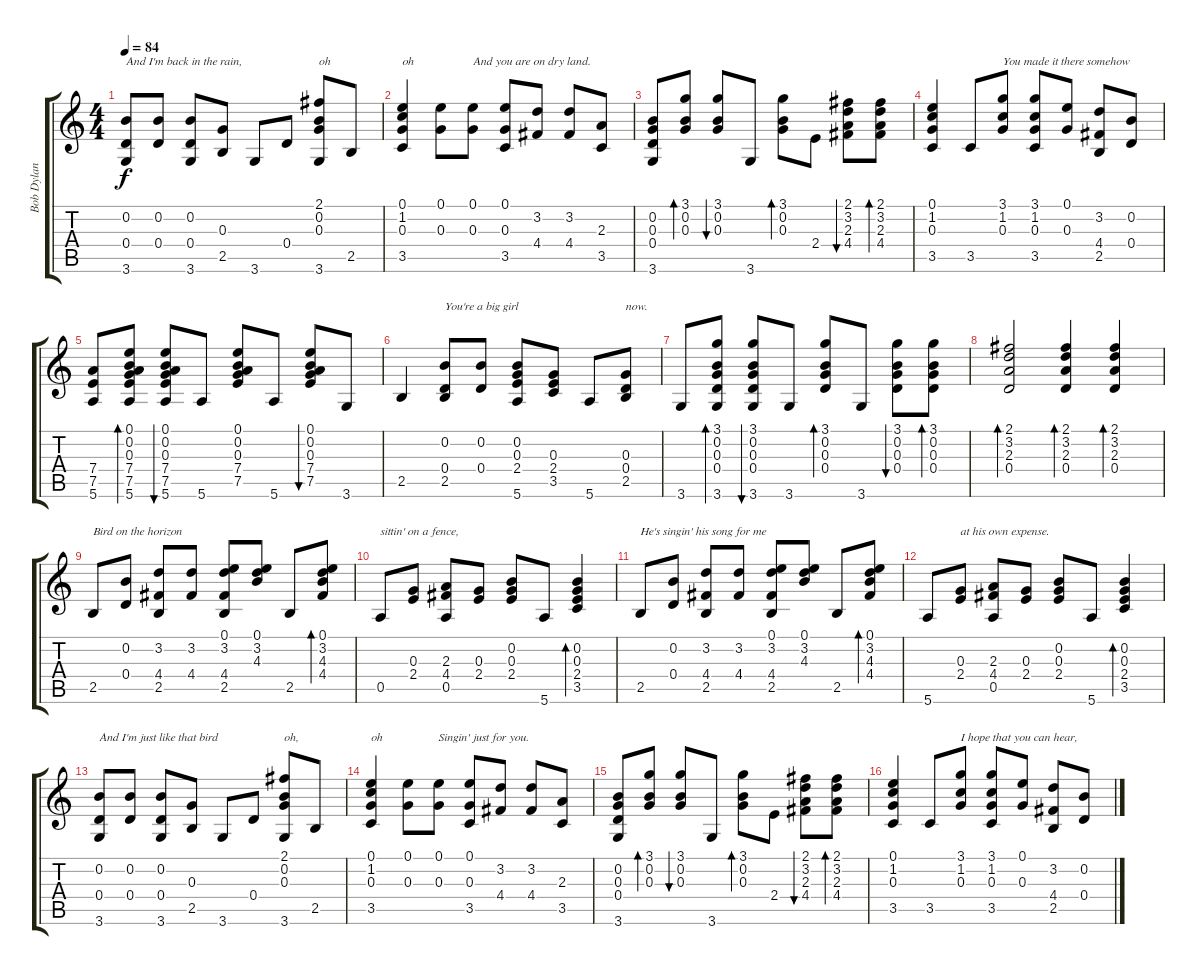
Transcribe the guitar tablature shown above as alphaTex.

\track ("Bob Dylan" "Bob Dylan") {instrument acousticguitarsteel}
\staff {score tabs}
\tuning (E4 B3 G3 D3 A2 E2) {hide}
\ts (4 4)
\tempo 84
\clef g2
\ks c
(0.2 0.4 3.6).8{txt "And I'm back in the rain, " dy f} (0.2 0.4).8 (0.2 0.4 3.6).8 (0.3 2.5).8 3.6.8 0.4.8 (2.1 0.2 0.3 3.6).8{txt "oh"} 2.5.8 |
(0.1 1.2 0.3 3.5).4{txt "oh"} (0.1 0.3).8 (0.1 0.3).8{txt "And you are on dry land."} (0.1 0.3 3.5).8 (3.2 4.4).8 (3.2 4.4).8 (2.3 3.5).8 |
(0.2 0.3 0.4 3.6).8 (3.1 0.2 0.3).8{bd 120} (3.1 0.2 0.3).8{bu 120} 3.6.8 (3.1 0.2 0.3).8{bd 120} 2.4.8 (2.1 3.2 2.3 4.4).8{bu 120} (2.1 3.2 2.3 4.4).8{bd 120} |
(0.1 1.2 0.3 3.5).4 3.5.8 (3.1 1.2 0.3).8{txt "You made it there somehow"} (3.1 1.2 0.3 3.5).8 (0.1 0.3).8 (3.2 4.4 2.5).8 (0.2 0.4).8 |
(7.4 7.5 5.6).8 (0.1 0.2 0.3 7.4 7.5 5.6).8{bd 60} (0.1 0.2 0.3 7.4 7.5 5.6).8{bu 60} 5.6.8 (0.1 0.2 0.3 7.4 7.5).8 5.6.8 (0.1 0.2 0.3 7.4 7.5).8{bu 60} 3.6.8 |
2.5.4 (0.2 0.4 2.5).8{txt "You're a big girl "} (0.2 0.4).8 (0.2 0.3 2.4 5.6).8 (0.3 2.4 3.5).8 5.6.8 (0.3 0.4 2.5).8{txt "now."} |
3.6.8 (3.1 0.2 0.3 0.4 3.6).8{bd 60} (3.1 0.2 0.3 0.4 3.6).8{bu 60} 3.6.8 (3.1 0.2 0.3 0.4).8{bd 60} 3.6.8 (3.1 0.2 0.3 0.4).8{bu 60} (3.1 0.2 0.3 0.4).8{bd 60} |
(2.1 3.2 2.3 0.4).2{bd 240} (2.1 3.2 2.3 0.4).4{bd 240} (2.1 3.2 2.3 0.4).4{bd 240} |
2.5.8{txt "Bird on the horizon"} (0.2 0.4).8 (3.2 4.4 2.5).8 (3.2 4.4).8 (0.1 3.2 4.4 2.5).8 (0.1 3.2 4.3).8 2.5.8 (0.1 3.2 4.3 4.4).8{bd 120} |
0.5.8{txt "sittin' on a fence,"} (0.3 2.4).8 (2.3 4.4 0.5).8 (0.3 2.4).8 (0.2 0.3 2.4).8 5.6.8 (0.2 0.3 2.4 3.5).4{bd 120} |
2.5.8{txt "He's singin' his song for me "} (0.2 0.4).8 (3.2 4.4 2.5).8 (3.2 4.4).8 (0.1 3.2 4.4 2.5).8 (0.1 3.2 4.3).8 2.5.8 (0.1 3.2 4.3 4.4).8{bd 120} |
5.6.8 (0.3 2.4).8{txt "at his own expense."} (2.3 4.4 0.5).8 (0.3 2.4).8 (0.2 0.3 2.4).8 5.6.8 (0.2 0.3 2.4 3.5).4{bd 120} |
(0.2 0.4 3.6).8{txt "And I'm just like that bird"} (0.2 0.4).8 (0.2 0.4 3.6).8 (0.3 2.5).8 3.6.8 0.4.8 (2.1 0.2 0.3 3.6).8{txt "oh, "} 2.5.8 |
(0.1 1.2 0.3 3.5).4{txt "oh"} (0.1 0.3).8 (0.1 0.3).8{txt "Singin' just for you."} (0.1 0.3 3.5).8 (3.2 4.4).8 (3.2 4.4).8 (2.3 3.5).8 |
(0.2 0.3 0.4 3.6).8 (3.1 0.2 0.3).8{bd 120} (3.1 0.2 0.3).8{bu 120} 3.6.8 (3.1 0.2 0.3).8{bd 120} 2.4.8 (2.1 3.2 2.3 4.4).8{bu 120} (2.1 3.2 2.3 4.4).8{bd 120} |
(0.1 1.2 0.3 3.5).4 3.5.8 (3.1 1.2 0.3).8{txt "I hope that you can hear,"} (3.1 1.2 0.3 3.5).8 (0.1 0.3).8 (3.2 4.4 2.5).8 (0.2 0.4).8
